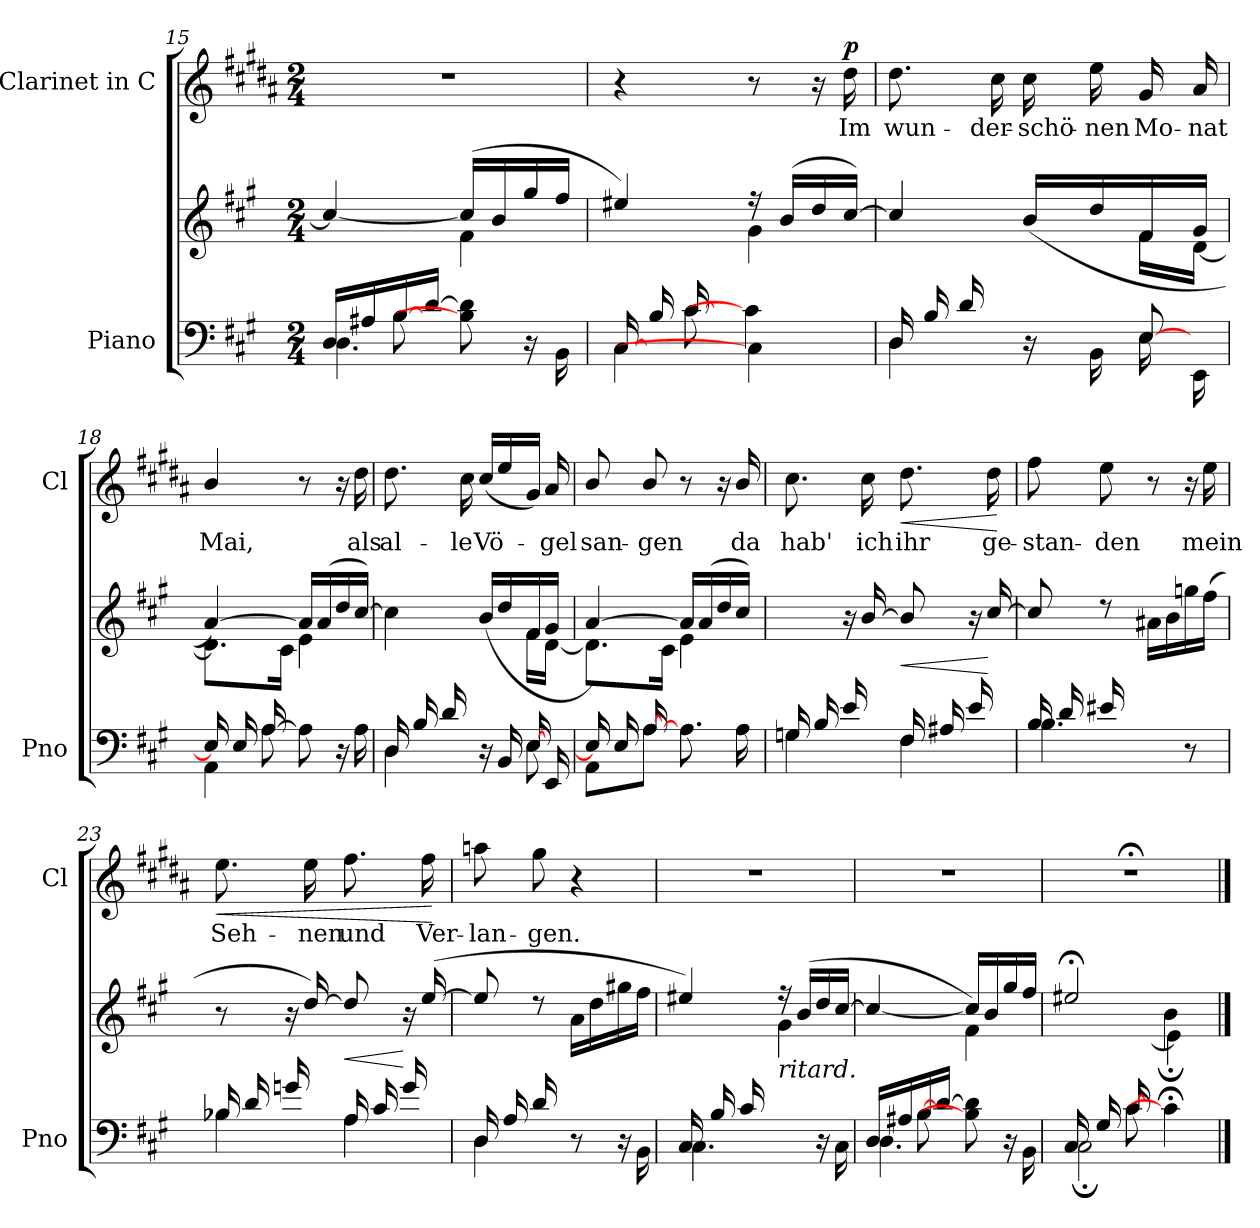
**kern	**kern	**dynam	**kern	**text	**dynam
*part2	*part2	*part2	*part1	*part1	*part1
*staff3	*staff2	*staff2/3	*staff1	*staff1	*staff1
*I"Piano	*	*	*I"Clarinet in C	*	*
*I'Pno	*	*	*I'Cl	*	*
!!LO:PB:g=z
*clefF4	*clefG2	*	*clefG2	*	*
*	*	*	*ITrd1c2	*	*
*k[f#c#g#]	*k[f#c#g#]	*	*k[f#c#g#]	*	*
*M2/4	*M2/4	*	*M2/4	*	*
=15	=15	=15	=15	=15	=15
*^	*^	*	*	*	*
*	*^	*	*	*	*	*	*
16D/LL	4.D\	8ryy	4cc#/_	4ryy	.	2r	.	.
16A#X/	.	.	.	.	.	.	.	.
[<16B/	.	8B\	.	.	.	.	.	.
[16d/JJ	.	.	.	.	.	.	.	.
4ryy	.	8B\] 8d\]	(16cc#/LL]	4f#\	.	.	.	.
.	.	.	16b/	.	.	.	.	.
.	16r	8ryy	16gg#/	.	.	.	.	.
.	16BB\	.	16ff#/JJ	.	.	.	.	.
=16	=16	=16	=16	=16	=16	=16	=16	=16
([<16C#/LL	4C#\	8ryy	4ee#X/)	8.ryy	.	4r	.	.
16B/	.	.	.	.	.	.	.	.
[16c#/	.	8c#\	.	.	.	.	.	.
4ryy	.	.	.	16e#X\JJ	.	.	.	.
.	4C#\]	4c#\]	16r	4g#\)	.	8r	.	.
.	.	.	(16b/LL	.	.	.	.	.
.	.	.	16dd/	.	.	16r	.	.
!	!	!	!	!	!	!	!LO:LY:b	!LO:DY:a
16ryy	.	.	[<16cc#/JJ)	.	.	16cc#\	Im	p
*	*v	*v	*	*	*	*	*	*
=17	=17	=17	=17	=17	=17	=17	=17
*	*	*	*^	*	*	*	*
!	!	!	!	!	!	!	!LO:LY:b	!
(<16D/LL	4D\	4cc#/]	4.ryy	8.ryy	.	8.cc#\	wun-	.
16B/	.	.	.	.	.	.	.	.
16d/	.	.	.	.	.	.	.	.
!	!	!	!	!	!	!	!LO:LY:b	!
16ryy	.	.	.	16f#\JJ)	.	16b\	-der-	.
!	!	!	!	!	!	!	!LO:LY:b	!
16r	8ryy	(16b/LL	.	4ryy	.	16b\	-schö-	.
!	!	!	!	!	!	!	!LO:LY:b	!
16BB\LL	.	16dd/	.	.	.	16dd\	-nen	.
!	!	!	!	!	!	!	!LO:LY:b	!
[>16E\	8E/	16f#/	16f#\LL	.	.	16f#/	Mo-	.
!	!	!	!	!	!	!	!LO:LY:b	!
16EE\JJ	.	16g#/JJ	[16d\JJ	.	.	16g#/	-nat	.
!!LO:LB:g=z
=18	=18	=18	=18	=18	=18	=18	=18	=18
*	*^	*	*	*	*	*	*	*
!	!	!	!	!	!	!	!	!LO:LY:b	!
16E/LL]	4AA\	8ryy	[4a/)	8.d\L]	8.ryy	.	4a/	Mai,	.
16E/	.	.	.	.	.	.	.	.	.
16A/	.	[8A\	.	.	.	.	.	.	.
16ryy	.	.	.	16c#\Jk	16c#\JJ	.	.	.	.
8A\]	4ryy	4ryy	16a/LL]	4e\	4ryy	.	8r	.	.
.	.	.	(16a/	.	.	.	.	.	.
16r	.	.	16dd/	.	.	.	16r	.	.
!	!	!	!	!	!	!	!	!LO:LY:b	!
16A\	.	.	[16cc#/JJ)	.	.	.	16cc#\	als	.
*	*v	*v	*	*	*	*	*	*	*
=19	=19	=19	=19	=19	=19	=19	=19	=19
!	!	!	!	!	!	!	!LO:LY:b	!
(<16D/LL	4D\	4cc#\]	4.ryy	8.ryy	.	8.cc#\	al-	.
16B/	.	.	.	.	.	.	.	.
16d/	.	.	.	.	.	.	.	.
!	!	!	!	!	!	!	!LO:LY:b	!
16ryy	.	.	.	16f#\JJ)	.	16b\	-le	.
!	!	!	!	!	!	!	!LO:LY:b	!
16r	8ryy	(16b/LL	.	4ryy	.	(16b/LL	Vö-	.
16BB/LL	.	16dd/	.	.	.	16dd/	.	.
[<16E/	8E\	16f#/	16f#\LL	.	.	16f#/JJ)	.	.
!	!	!	!	!	!	!	!LO:LY:b	!
16EE/JJ	.	16g#/JJ	[16d\JJ	.	.	16g#/	-gel	.
=20	=20	=20	=20	=20	=20	=20	=20	=20
!	!	!	!	!	!	!	!LO:LY:b	!
16E/LL]	8AA\L	[4a/)	8.d\L]	8.ryy	.	8a/	san-	.
16E/	.	.	.	.	.	.	.	.
!	!	!	!	!	!	!	!LO:LY:b	!
[<16A/	8A\J	.	.	.	.	8a/	-gen	.
16ryy	.	.	16c#\Jk	16c#\JJ	.	.	.	.
8.A\L]	4ryy	16a/LL]	4e\	4ryy	.	8r	.	.
.	.	(16a/	.	.	.	.	.	.
.	.	16dd/	.	.	.	16r	.	.
!	!	!	!	!	!	!	!LO:LY:b	!
16A\Jk	.	16cc#/JJ)	.	.	.	16a/	da	.
*	*	*	*v	*v	*	*	*	*
!!LO:LB:g=z
=21	=21	=21	=21	=21	=21	=21	=21
!	!	!	!	!	!	!LO:LY:b	!
(<16Gn/LL	4G\	8ryy	8.ryy	.	8.b\	hab'	.
16B/	.	.	.	.	.	.	.
16e/	.	16r	.	.	.	.	.
!	!	!	!	!	!	!LO:LY:b	!
16ryy	.	[>16b/	16b\JJ)	.	16b\	ich	.
!	!	!	!	!LO:HP:b	!	!LO:LY:b	!LO:HP:b
(<16F#/LL	4F#\	8b/]	8.ryy	<	8.cc#\	ihr	<
16A#X/	.	.	.	.	.	.	.
16e/	.	16r	.	.	.	.	.
!	!	!	!	!	!	!LO:LY:b	!
16ryy	.	[16cc#/	16cc#\JJ)	[	16cc#\	ge-	.
*v	*v	*	*	*	*	*	*
*	*v	*v	*	*	*	*
.	.	.	.	.	[
=22	=22	=22	=22	=22	=22
*^	*^	*	*	*	*
!	!	!	!	!	!	!LO:LY:b	!
(<16B/LL	4.B\	8cc#/]	8.ryy	.	8ee\	-stan-	.
16d/	.	.	.	.	.	.	.
!	!	!	!	!	!	!LO:LY:b	!
16e#X/	.	8r	.	.	8dd\	-den	.
4ryy	.	.	16f#\JJ	.	.	.	.
.	.	16a#X\LL	4ryy	.	8r	.	.
.	.	16b\	.	.	.	.	.
.	8r	16ggn\	.	.	16r	.	.
!	!	!	!	!	!	!LO:LY:b	!
16ryy	.	(16ff#\JJ	.	.	16dd\	mein	.
=23	=23	=23	=23	=23	=23	=23	=23
!	!	!	!	!	!	!LO:LY:b	!LO:HP:b
(<16B-X/LL	4B-X\	8r	8.ryy	.	8.dd\	Seh-	<
16d/	.	.	.	.	.	.	.
16gn/	.	16r	.	.	.	.	.
!	!	!	!	!	!	!LO:LY:b	!
16ryy	.	[<16dd/)	16dd\JJ	.	16dd\	-nen	.
!	!	!	!	!LO:HP:b	!	!LO:LY:b	!
(<16A/LL	4A\	8dd/]	8.ryy	<	8.ee\	und	.
16c#/	.	.	.	.	.	.	.
16g/	.	16r	.	[	.	.	.
!	!	!	!	!	!	!LO:LY:b	!
16ryy	.	([16ee/	16ee\JJ	.	16ee\	Ver-	.
*v	*v	*	*	*	*	*	*
*	*v	*v	*	*	*	*
.	.	.	.	.	[
!!LO:LB:g=z
=24	=24	=24	=24	=24	=24
*^	*^	*	*	*	*
!	!	!	!	!	!	!LO:LY:b	!
16D/LL	4D\	8ee/]	8.ryy	.	8ggn\	-lan-	.
16A/	.	.	.	.	.	.	.
!	!	!	!	!	!	!LO:LY:b	!
16d/	.	8r	.	.	8ff#\	-gen.	.
16ryy	.	.	16f#\JJ	.	.	.	.
8r	4ryy	16a\LL	4ryy	.	4r	.	.
.	.	16dd\	.	.	.	.	.
16r	.	16gg#X\	.	.	.	.	.
16BB\	.	16ff#\JJ	.	.	.	.	.
=25	=25	=25	=25	=25	=25	=25	=25
16C#/LL	4.C#\	4ee#X/)	8.ryy	.	2r	.	.
16B/	.	.	.	.	.	.	.
16c#/	.	.	.	.	.	.	.
4ryy	.	.	16e#X\JJ	.	.	.	.
!	!	!LO:TX:b:i:t=ritard.	!	!	!	!	!
.	.	16r	4g#\)	.	.	.	.
.	.	(16b/LL	.	.	.	.	.
.	16r	16dd/	.	.	.	.	.
16ryy	16C#\	[16cc#/JJ	.	.	.	.	.
=26	=26	=26	=26	=26	=26	=26	=26
*	*^	*	*	*	*	*	*
(>16D/LL	4.D\	8ryy	4cc#/_	4ryy	.	2r	.	.
16A#X/	.	.	.	.	.	.	.	.
[<16B/	.	8B\	.	.	.	.	.	.
[16d/JJ	.	.	.	.	.	.	.	.
4ryy	.	8B\] 8d\]	16cc#/LL]	4f#\)	.	.	.	.
.	.	.	16b/	.	.	.	.	.
.	16r	8ryy	16gg#/	.	.	.	.	.
.	16BB\	.	16ff#/JJ	.	.	.	.	.
=27	=27	=27	=27	=27	=27	=27	=27	=27
*	*	*	*	*^	*	*	*	*
(16C#/LL	2C#;\	8ryy	2ee#X;</)	8.ryy	4ryy	.	2r;<	.	.
16G#/	.	.	.	.	.	.	.	.	.
[<16c#/	.	8c#\	.	.	.	.	.	.	.
4ryy	.	.	.	[16e#X\JJ	.	.	.	.	.
.	.	4c#;<\]	.	4b;\)	4e#\]	.	.	.	.
16ryy	.	.	.	.	.	.	.	.	.
*v	*v	*v	*	*	*	*	*	*	*
*	*v	*v	*v	*	*	*	*
==	==	==	==	==	==
*-	*-	*-	*-	*-	*-
